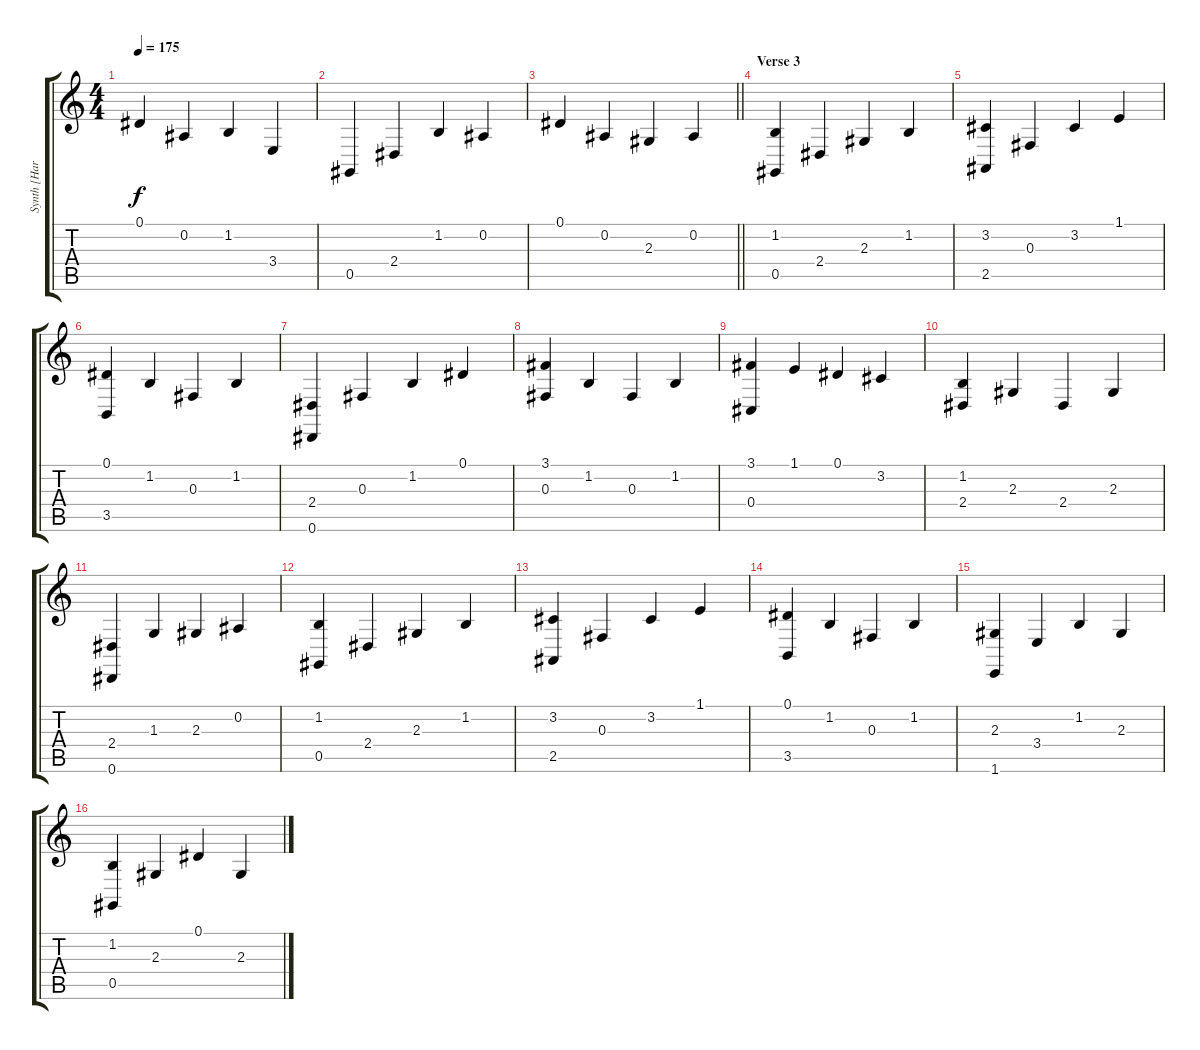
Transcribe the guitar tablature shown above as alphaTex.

\track ("Synth [Harpsichord]" "Synth [Har") {instrument harpsichord}
\staff {score tabs}
\tuning (Eb4 Bb3 Gb3 Db3 Ab2 Eb2) {hide}
\ts (4 4)
\tempo 175
\clef g2
\ks c
0.1.4{dy f} 0.2.4 1.2.4 3.4.4 |
0.5.4 2.4.4 1.2.4 0.2.4 |
\barLineRight lightlight
0.1.4 0.2.4 2.3.4 0.2.4 |
\section ("" "Verse 3")
(1.2 0.5).4 2.4.4 2.3.4 1.2.4 |
(3.2 2.5).4 0.3.4 3.2.4 1.1.4 |
(0.1 3.5).4 1.2.4 0.3.4 1.2.4 |
(2.4 0.6).4 0.3.4 1.2.4 0.1.4 |
(3.1 0.3).4 1.2.4 0.3.4 1.2.4 |
(3.1 0.4).4 1.1.4 0.1.4 3.2.4 |
(1.2 2.4).4 2.3.4 2.4.4 2.3.4 |
(2.4 0.6).4 1.3.4 2.3.4 0.2.4 |
(1.2 0.5).4 2.4.4 2.3.4 1.2.4 |
(3.2 2.5).4 0.3.4 3.2.4 1.1.4 |
(0.1 3.5).4 1.2.4 0.3.4 1.2.4 |
(2.3 1.6).4 3.4.4 1.2.4 2.3.4 |
(1.2 0.5).4 2.3.4 0.1.4 2.3.4
